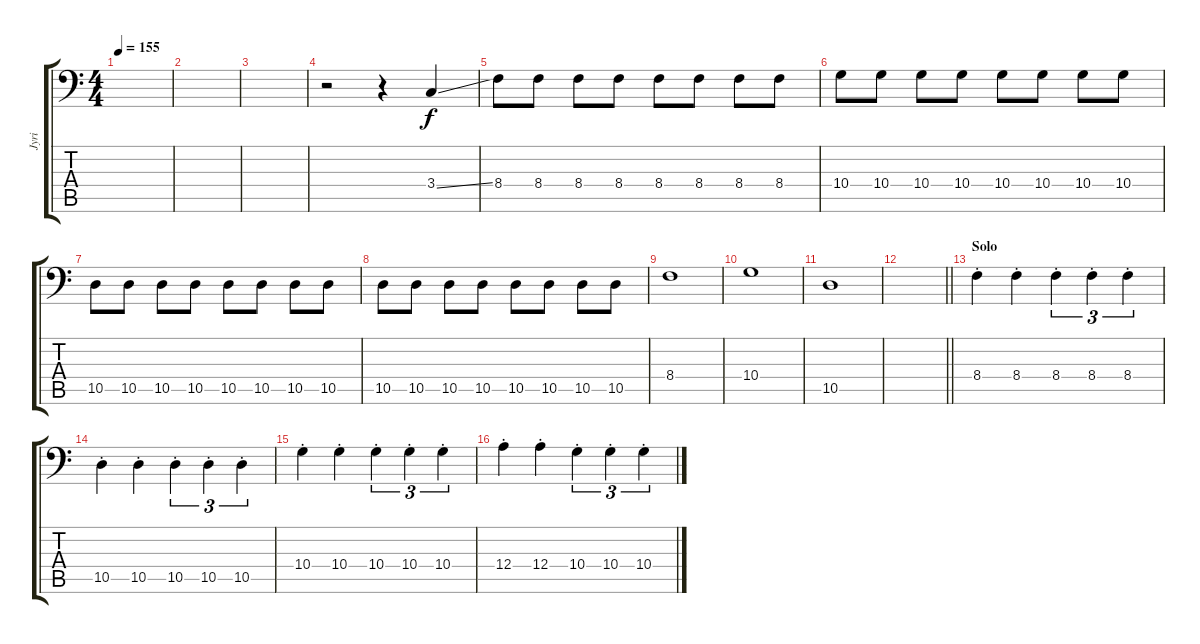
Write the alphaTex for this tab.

\track ("Jyri" "Jyri") {instrument electricbassfinger}
\staff {score tabs}
\tuning (C3 G2 D2 A1 E1 B0) {hide}
\ts (4 4)
\tempo 155
\clef f4
\ks c
|
|
|
r.2 r.4 3.4{ss}.4 |
8.4.8{volume 12} 8.4.8 8.4.8 8.4.8 8.4.8 8.4.8 8.4.8 8.4.8 |
10.4.8 10.4.8 10.4.8 10.4.8 10.4.8 10.4.8 10.4.8 10.4.8 |
10.5.8 10.5.8 10.5.8 10.5.8 10.5.8 10.5.8 10.5.8 10.5.8 |
10.5.8 10.5.8 10.5.8 10.5.8 10.5.8 10.5.8 10.5.8 10.5.8 |
8.4.1 |
10.4.1 |
10.5.1 |
\barLineRight lightlight
|
\section ("" "Solo")
8.4{st}.4{volume 16} 8.4{st}.4 8.4{st}.4{tu (3 2)} 8.4{st}.4{tu (3 2)} 8.4{st}.4{tu (3 2)} |
10.5{st}.4 10.5{st}.4 10.5{st}.4{tu (3 2)} 10.5{st}.4{tu (3 2)} 10.5{st}.4{tu (3 2)} |
10.4{st}.4 10.4{st}.4 10.4{st}.4{tu (3 2)} 10.4{st}.4{tu (3 2)} 10.4{st}.4{tu (3 2)} |
12.4{st}.4 12.4{st}.4 10.4{st}.4{tu (3 2)} 10.4{st}.4{tu (3 2)} 10.4{st}.4{tu (3 2)}
